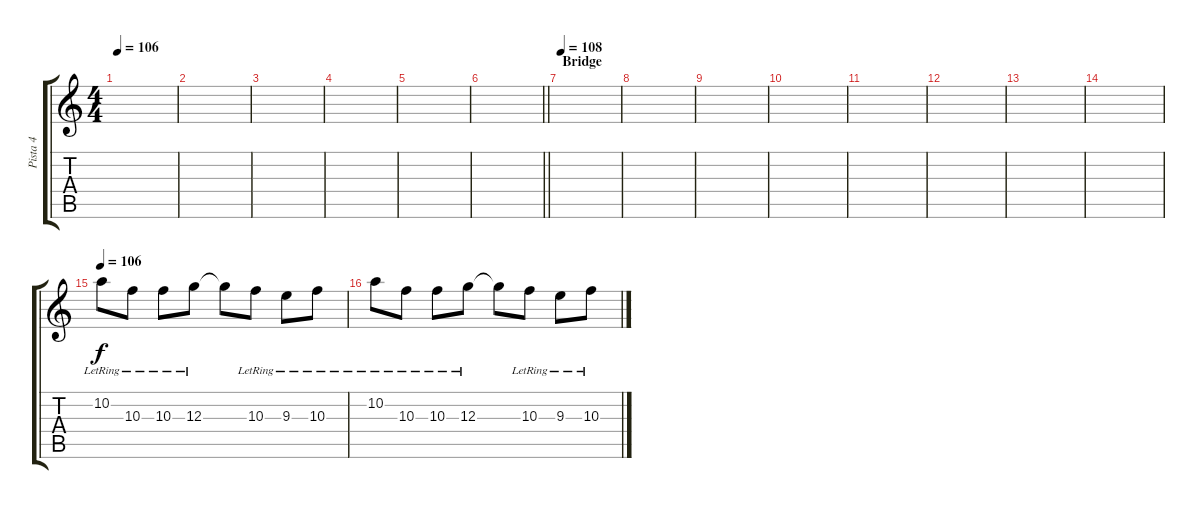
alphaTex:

\track ("Pista 4" "Pista 4") {instrument acousticguitarsteel}
\staff {score tabs}
\tuning (E4 B3 G3 D3 A2 E2) {hide}
\ts (4 4)
\tempo 106
\clef g2
\ks c
|
|
|
|
|
\barLineRight lightlight
|
\section ("" "Bridge")
\tempo 108
|
|
|
|
|
|
|
|
\tempo 106
10.2{lr}.8 10.3{lr}.8 10.3{lr}.8 12.3{lr}.8 12.3{t}.8 10.3{lr}.8 9.3{lr}.8 10.3{lr}.8 |
10.2{lr}.8 10.3{lr}.8 10.3{lr}.8 12.3{lr}.8 12.3{t}.8 10.3{lr}.8 9.3{lr}.8 10.3{lr}.8
